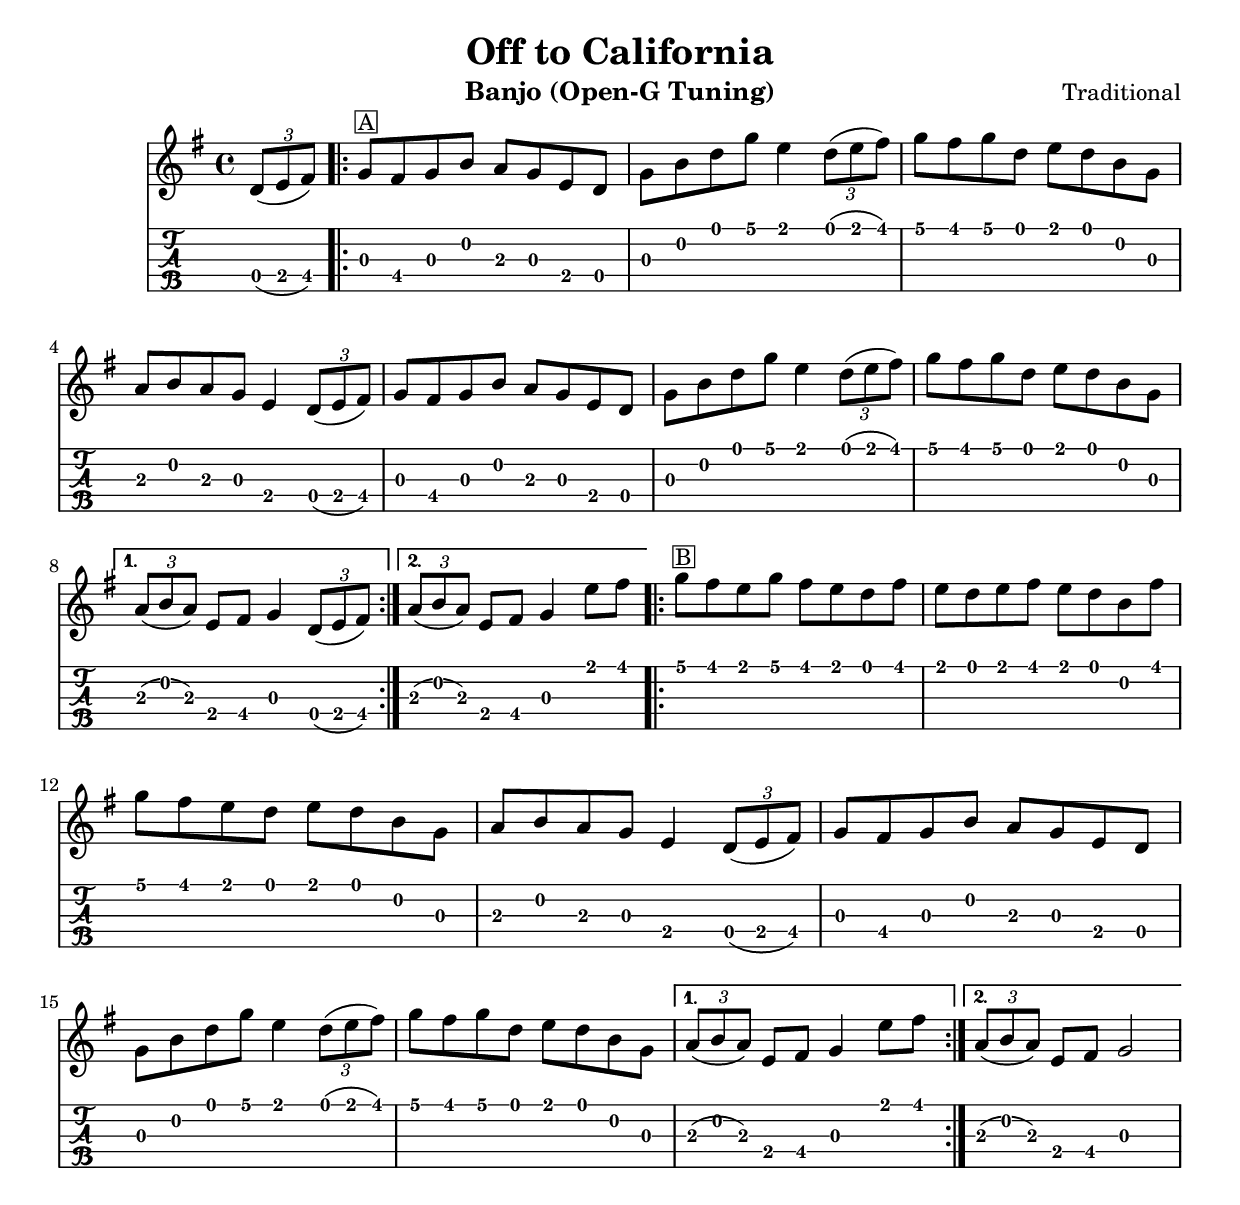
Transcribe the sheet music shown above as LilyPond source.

\version "2.18.2"
\language "english"

\version "2.18.2"
\language "english"

offToCaliforniaMelodyA = \relative c' {
  \partial 4
  \tuplet 3/2 { d8( e fs) }
  \repeat volta 2 {
    | g8^\markup {\box A} fs g b a g e d
    | g8 b d g e4 \tuplet 3/2 {d8( e fs)}
    | g8 fs g d e d b g
    | a8 b a g e4 \tuplet 3/2 { d8( e fs) }
    | g8 fs g b a g e d
    | g8 b d g e4 \tuplet 3/2 { d8( e fs) }
    | g8 fs g d e d b g
  }
  \alternative {
    { | \tuplet 3/2 {a8( b a)} e8 fs g4 \tuplet 3/2 { d8( e fs) } }
    { | \tuplet 3/2 {a8( b a)} e8 fs g4 e'8 fs }
  }
}

offToCaliforniaMelodyB = \relative c''' {
  \repeat volta 2 {
    | g8^\markup {\box B} fs e g fs e d fs
    | e8 d e fs e d b fs'
    | g8 fs e d e d b g
    | a8 b a g e4 \tuplet 3/2 {d8( e fs)}
    | g8 fs g b a g e d
    | g8 b d g e4 \tuplet 3/2 {d8( e fs)}
    | g8 fs g d e d b g
  }
  \alternative {
    { | \tuplet 3/2 {a8( b a)} e8 fs g4 e'8 fs }
    { | \tuplet 3/2 {a,8( b a)} e8 fs g2 }
  }
}

offToCaliforniaMelody = {
  \key g \major
  \time 4/4

  \offToCaliforniaMelodyA
  \offToCaliforniaMelodyB
}

offToCaliforniaChordsA = \chordmode {
  \repeat volta 2 {
    | g2 d
    | g2 c
    | g2 e:min
    | a2:min e:min
    | g2 d
    | g2 c
    | g2 e:min
  }
  \alternative {
    { | d2 g }
    { | d2 g }
  }
}

offToCaliforniaChordsB = \chordmode {
  \repeat volta 2 {
    | g2 b:min
    | c2 d
    | g2 e:min
    | a2:min e:min
    | g2 d
    | g2 c
    | g2 e:min
  }
  \alternative {
    { | d2 g }
    { | d2 g }
  }
}

offToCaliforniaChords = {
  s4
  \offToCaliforniaChordsA
  \offToCaliforniaChordsB
}

\version "2.18.2"
\language "english"

%% Clawhammer banjo tunings. Double-D is just Double-C capoed up one position.

banjo-double-c-tuning = \stringTuning <g c g c' d'>
banjo-double-d-tuning = \stringTuning <a d a d' e'>


\book {
  \header {
    title = "Off to California"
    instrument = "Banjo (Open-G Tuning)"
    composer = "Traditional"
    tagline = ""
  }

  \score {
    <<
      \new Staff {
        \clef treble
        \offToCaliforniaMelody
      }
      \new TabStaff \with {
        stringTunings = #banjo-open-g-tuning
      } {
        \transpose c c, \offToCaliforniaMelody
      }
    >>
    \layout {}
  }
}
